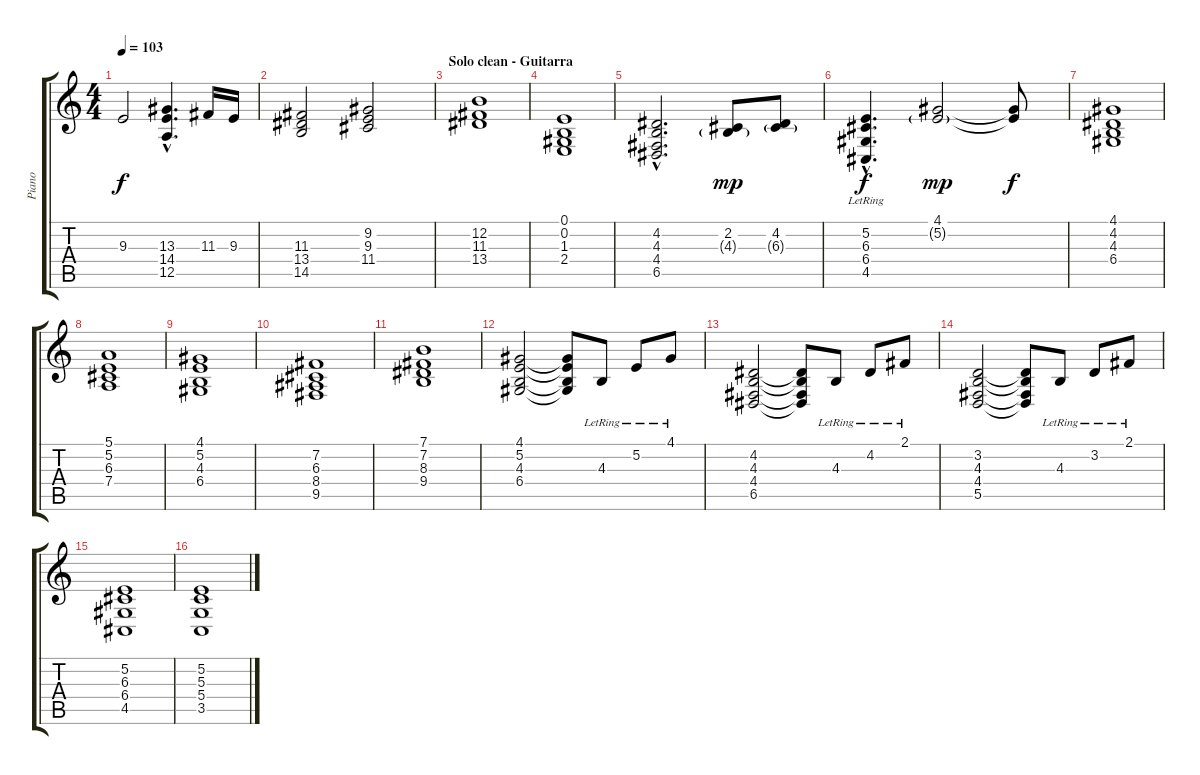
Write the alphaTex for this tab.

\track ("Piano" "Piano") {instrument acousticgrandpiano}
\staff {score tabs}
\tuning (E4 B3 G3 D3 A2 E2) {hide}
\ts (4 4)
\tempo 103
\clef g2
\ks c
9.3{t}.2{dy f} (13.3{hac} 14.4{hac} 12.5{hac}).4{d} 11.3.16 9.3.16 |
(11.3 13.4 14.5).2 (9.2 9.3 11.4).2 |
\section ("" "Solo clean - Guitarra")
(12.2 11.3 13.4).1 |
(0.1 0.2 1.3 2.4).1 |
(4.2{hac} 4.3{hac} 4.4{hac} 6.5{hac}).2{d} (2.2 4.3{g}).8{dy mp} (4.2 6.3{g}).8 |
(5.2{hac lr} 6.3{hac lr} 6.4{hac lr} 4.5{hac lr}).4{d dy f} (4.1 5.2{g}).2{dy mp} (4.1{t} 5.2{t}).8{dy f} |
(4.1 4.2 4.3 6.4).1 |
(5.1 5.2 6.3 7.4).1 |
(4.1 5.2 4.3 6.4).1 |
(7.2 6.3 8.4 9.5).1 |
(7.1 7.2 8.3 9.4).1 |
(4.1 5.2 4.3 6.4).2 (4.1{t} 5.2{t} 4.3{t} 6.4{t}).8 4.3{lr}.8 5.2{lr}.8 4.1{lr}.8 |
(4.2 4.3 4.4 6.5).2 (4.2{t} 4.3{t} 4.4{t} 6.5{t}).8 4.3{lr}.8 4.2{lr}.8 2.1{lr}.8 |
(3.2 4.3 4.4 5.5).2 (3.2{t} 4.3{t} 4.4{t} 5.5{t}).8 4.3{lr}.8 3.2{lr}.8 2.1{lr}.8 |
(5.2 6.3 6.4 4.5).1 |
(5.2 5.3 5.4 3.5).1
